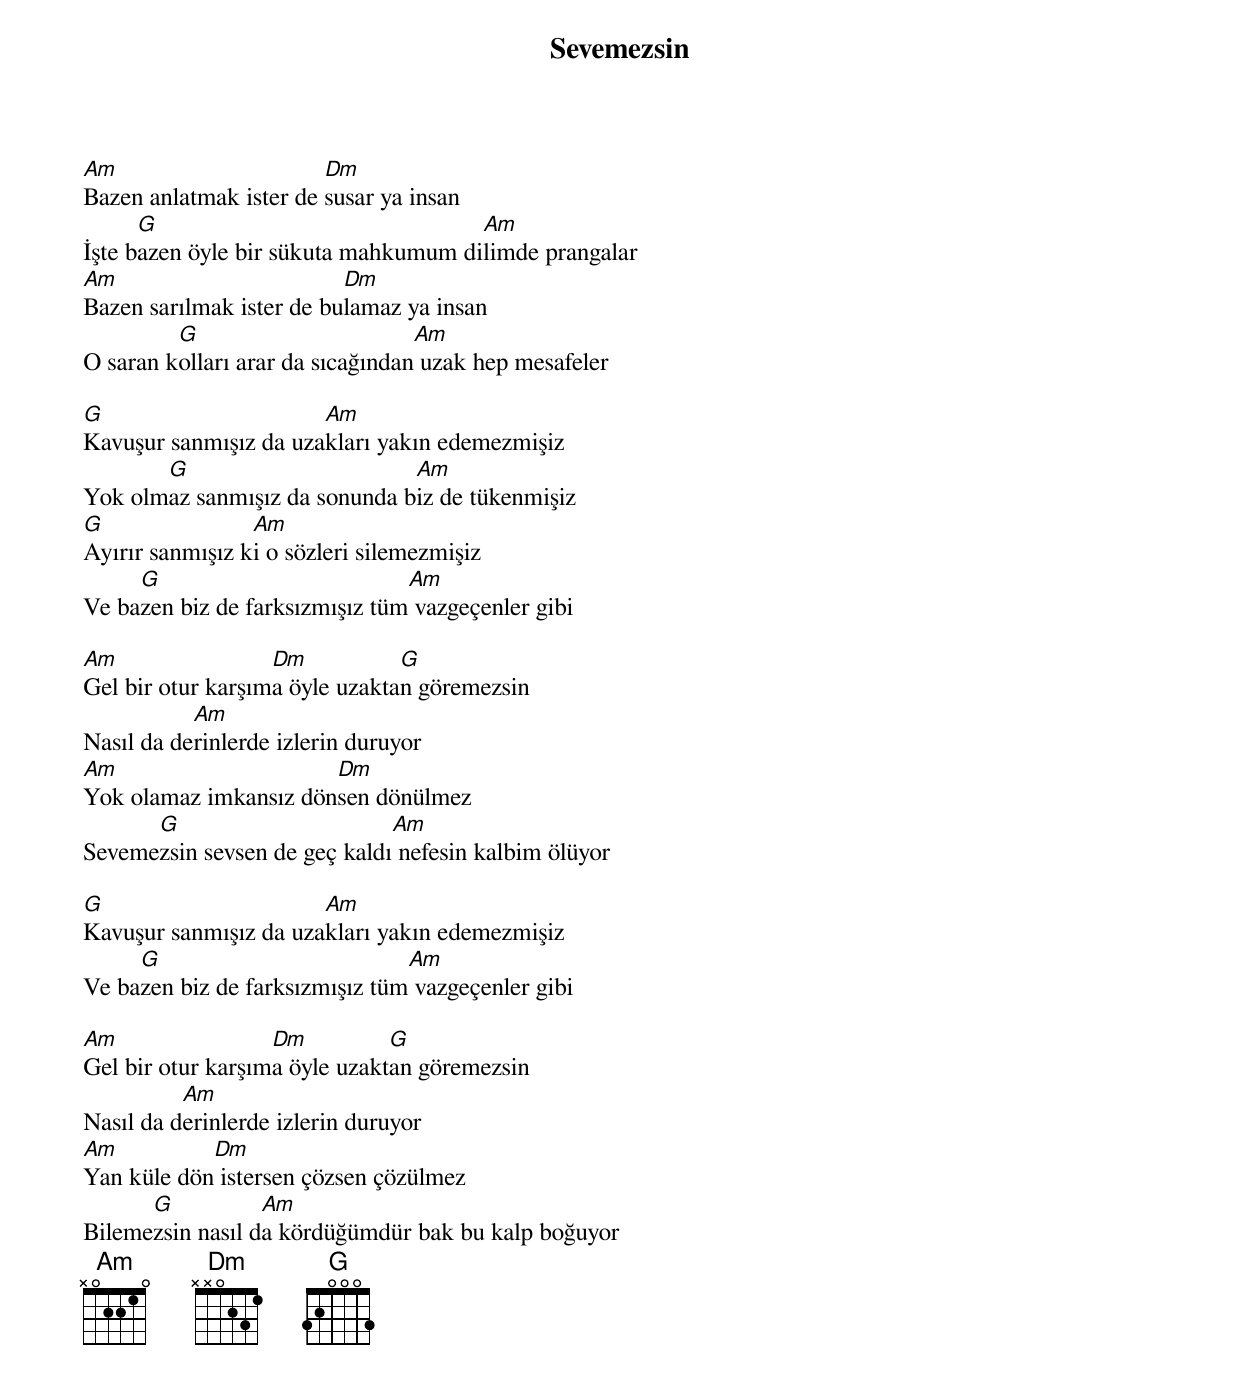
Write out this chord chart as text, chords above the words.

{title: Sevemezsin}
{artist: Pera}

Am                      Dm
Bazen anlatmak ister de susar ya insan
      G                               Am
İşte bazen öyle bir sükuta mahkumum dilimde prangalar
Am                        Dm
Bazen sarılmak ister de bulamaz ya insan
         G                        Am
O saran kolları arar da sıcağından uzak hep mesafeler

G                      Am
Kavuşur sanmışız da uzakları yakın edemezmişiz
       G                       Am
Yok olmaz sanmışız da sonunda biz de tükenmişiz
G                Am
Ayırır sanmışız ki o sözleri silemezmişiz
     G                          Am
Ve bazen biz de farksızmışız tüm vazgeçenler gibi

Am                 Dm           G
Gel bir otur karşıma öyle uzaktan göremezsin
           Am
Nasıl da derinlerde izlerin duruyor
Am                     Dm
Yok olamaz imkansız dönsen dönülmez
      G                       Am
Sevemezsin sevsen de geç kaldı nefesin kalbim ölüyor

G                      Am
Kavuşur sanmışız da uzakları yakın edemezmişiz
     G                          Am
Ve bazen biz de farksızmışız tüm vazgeçenler gibi

Am                 Dm          G
Gel bir otur karşıma öyle uzaktan göremezsin
          Am
Nasıl da derinlerde izlerin duruyor
Am          Dm
Yan küle dön istersen çözsen çözülmez
      G           Am
Bilemezsin nasıl da kördüğümdür bak bu kalp boğuyor
